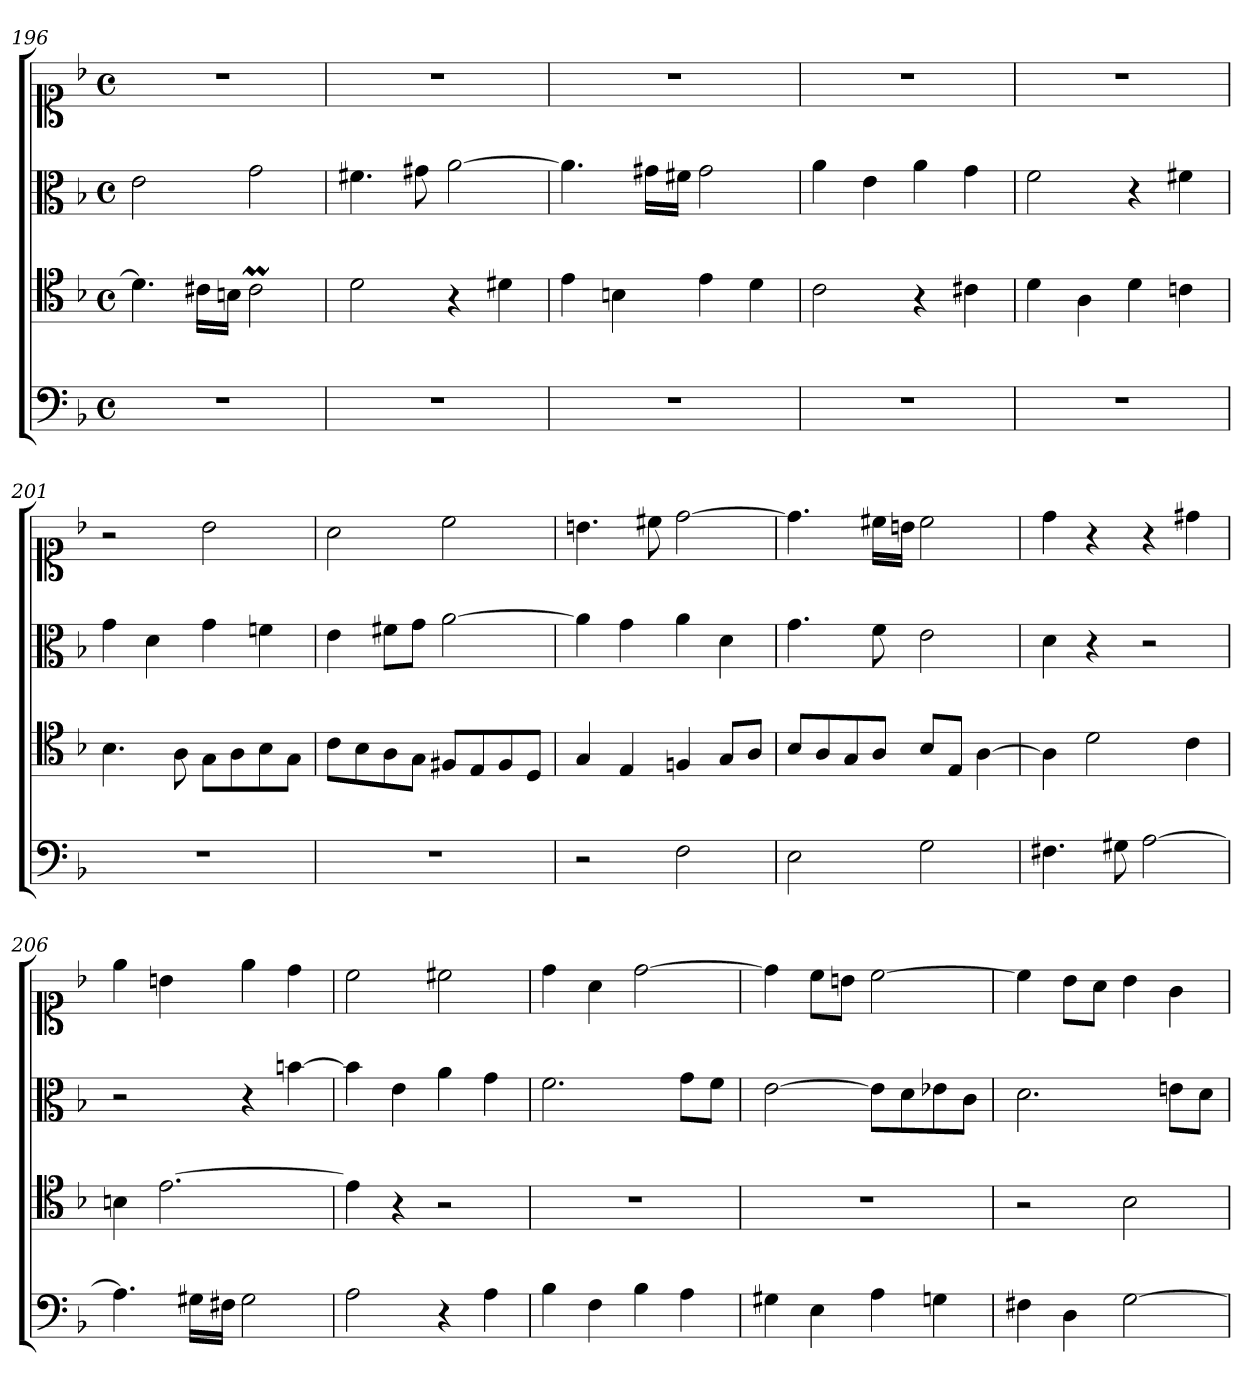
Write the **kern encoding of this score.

**kern	**kern	**kern	**kern
*part4	*part3	*part2	*part1
*staff4	*staff3	*staff2	*staff1
*clefF4	*clefC4	*clefC3	*clefC1
*k[b-]	*k[b-]	*k[b-]	*k[b-]
*M4/4	*M4/4	*M4/4	*M4/4
*met(c)	*met(c)	*met(c)	*met(c)
=196	=196	=196	=196
1r	4.d]	2e	1r
.	16c#XLL	.	.
.	16BnJJ	.	.
.	2c#m	2g	.
=197	=197	=197	=197
1r	2d	4.f#X	1r
.	.	8g#X	.
.	4r	[2a	.
.	4d#X	.	.
=198	=198	=198	=198
1r	4e	4.a]	1r
.	4Bn	.	.
.	.	16g#XLL	.
.	.	16f#XJJ	.
.	4e	2g#	.
.	4d	.	.
=199	=199	=199	=199
1r	2c	4a	1r
.	.	4e	.
.	4r	4a	.
.	4c#X	4g	.
=200	=200	=200	=200
1r	4d	2f	1r
.	4A	.	.
.	4d	4r	.
.	4cn	4f#X	.
=201	=201	=201	=201
1r	4.B-	4g	2r
.	.	4d	.
.	8A	.	.
.	8GL	4g	2b-
.	8A	.	.
.	8B-	4fn	.
.	8GJ	.	.
=202	=202	=202	=202
1r	8cL	4e	2a
.	8B-	.	.
.	8A	8f#XL	.
.	8GJ	8gJ	.
.	8F#XL	[2a	2cc
.	8E	.	.
.	8F#	.	.
.	8DJ	.	.
=203	=203	=203	=203
2r	4G	4a]	4.bn
.	4E	4g	.
.	.	.	8cc#X
2F	4Fn	4a	[2dd
.	8GL	4d	.
.	8AJ	.	.
=204	=204	=204	=204
2E	8B-/L	4.g	4.dd]
.	8A/	.	.
.	8G/	.	.
.	8A/J	8f	16cc#XLL
.	.	.	16bnJJ
2G	8B-L	2e	2cc#
.	8EJ	.	.
.	[4A	.	.
=205	=205	=205	=205
4.F#X	4A]	4d	4dd
.	2d	4r	4r
8G#X	.	.	.
[2A	.	2r	4r
.	4c	.	4dd#X
=206	=206	=206	=206
4.A]	4Bn	2r	4ee
.	[2.e	.	4bn
16G#XLL	.	.	.
16F#XJJ	.	.	.
2G#	.	4r	4ee
.	.	[4bn	4dd
=207	=207	=207	=207
2A	4e]	4b]	2cc
.	4r	4e	.
4r	2r	4a	2cc#X
4A	.	4g	.
=208	=208	=208	=208
4B-	1r	2.f	4dd
4F	.	.	4a
4B-	.	.	[2dd
4A	.	8gL	.
.	.	8fJ	.
=209	=209	=209	=209
4G#X	1r	[2e	4dd]
4E	.	.	8ccL
.	.	.	8bnJ
4A	.	8eL]	[2cc
.	.	8d	.
4Gn	.	8e-X	.
.	.	8cJ	.
=210	=210	=210	=210
4F#X	2r	2.d	4cc]
4D	.	.	8b-L
.	.	.	8aJ
[2G	2B-	.	4b-
.	.	8enL	4g
.	.	8dJ	.
=	=	=	=
*-	*-	*-	*-
